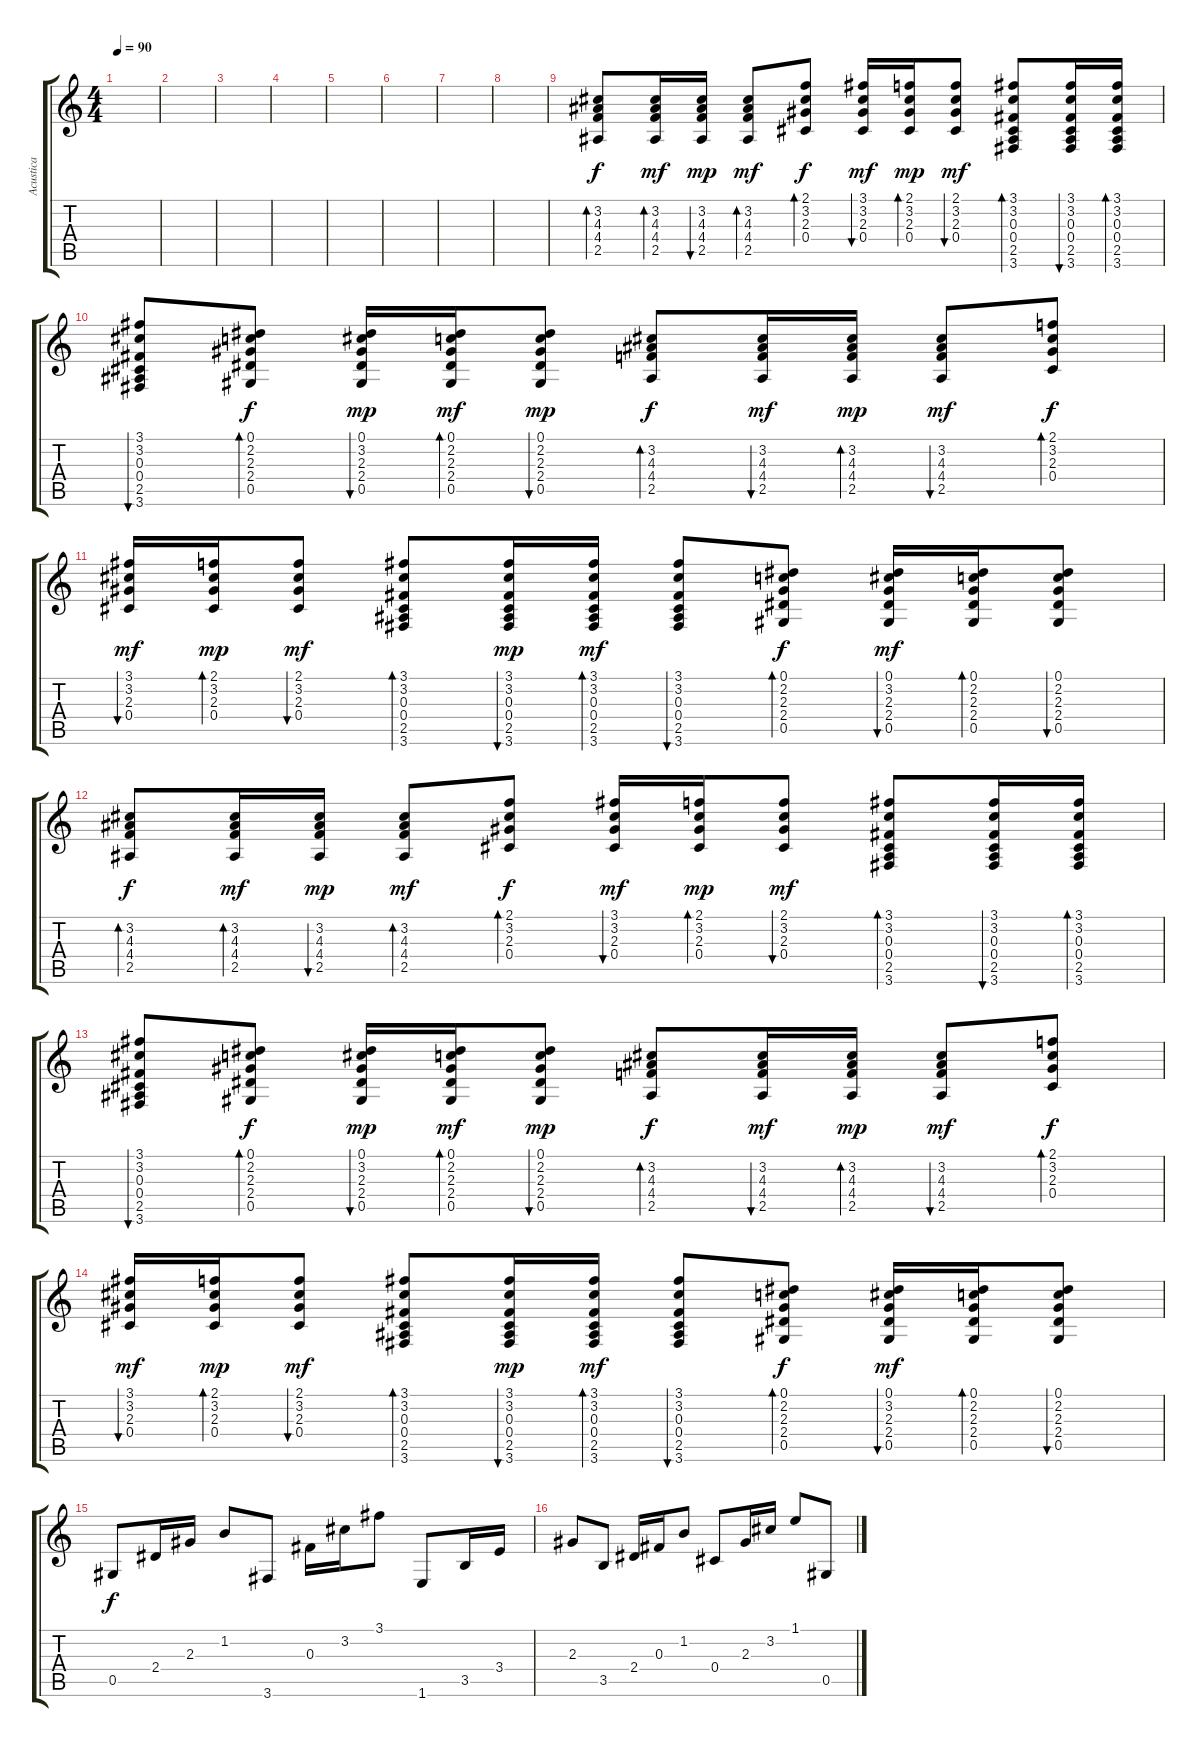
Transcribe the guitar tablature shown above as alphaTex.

\track ("Acustica" "Acustica") {instrument acousticguitarsteel}
\staff {score tabs}
\tuning (Eb4 Bb3 Gb3 Db3 Ab2 Eb2) {hide}
\ts (4 4)
\tempo 90
\clef g2
\ks c
|
|
|
|
|
|
|
|
(3.2 4.3 4.4 2.5).8{bd 60 instrument acousticguitarsteel} (3.2 4.3 4.4 2.5).16{bd 30 dy mf} (3.2 4.3 4.4 2.5).16{bu 30 dy mp} (3.2 4.3 4.4 2.5).8{bd 30 dy mf} (2.1 3.2 2.3 0.4).8{bd 60 dy f} (3.1 3.2 2.3 0.4).16{bu 30 dy mf} (2.1 3.2 2.3 0.4).16{bd 30 dy mp} (2.1 3.2 2.3 0.4).8{bu 30 dy mf} (3.1 3.2 0.3 0.4 2.5 3.6).8{bd 60} (3.1 3.2 0.3 0.4 2.5 3.6).16{bu 30} (3.1 3.2 0.3 0.4 2.5 3.6).16{bd 30} |
(3.1 3.2 0.3 0.4 2.5 3.6).8{bu 30} (0.1 2.2 2.3 2.4 0.5).8{bd 60 dy f} (0.1 3.2 2.3 2.4 0.5).16{bu 30 dy mp} (0.1 2.2 2.3 2.4 0.5).16{bd 30 dy mf} (0.1 2.2 2.3 2.4 0.5).8{bu 30 dy mp} (3.2 4.3 4.4 2.5).8{bd 60 dy f} (3.2 4.3 4.4 2.5).16{bu 30 dy mf} (3.2 4.3 4.4 2.5).16{bd 30 dy mp} (3.2 4.3 4.4 2.5).8{bu 30 dy mf} (2.1 3.2 2.3 0.4).8{bd 60 dy f} |
(3.1 3.2 2.3 0.4).16{bu 30 dy mf} (2.1 3.2 2.3 0.4).16{bd 30 dy mp} (2.1 3.2 2.3 0.4).8{bu 30 dy mf} (3.1 3.2 0.3 0.4 2.5 3.6).8{bd 60} (3.1 3.2 0.3 0.4 2.5 3.6).16{bu 30 dy mp} (3.1 3.2 0.3 0.4 2.5 3.6).16{bd 30 dy mf} (3.1 3.2 0.3 0.4 2.5 3.6).8{bu 30} (0.1 2.2 2.3 2.4 0.5).8{bd 60 dy f} (0.1 3.2 2.3 2.4 0.5).16{bu 30 dy mf} (0.1 2.2 2.3 2.4 0.5).16{bd 30} (0.1 2.2 2.3 2.4 0.5).8{bu 30} |
(3.2 4.3 4.4 2.5).8{bd 60 dy f} (3.2 4.3 4.4 2.5).16{bd 30 dy mf} (3.2 4.3 4.4 2.5).16{bu 30 dy mp} (3.2 4.3 4.4 2.5).8{bd 30 dy mf} (2.1 3.2 2.3 0.4).8{bd 60 dy f} (3.1 3.2 2.3 0.4).16{bu 30 dy mf} (2.1 3.2 2.3 0.4).16{bd 30 dy mp} (2.1 3.2 2.3 0.4).8{bu 30 dy mf} (3.1 3.2 0.3 0.4 2.5 3.6).8{bd 60} (3.1 3.2 0.3 0.4 2.5 3.6).16{bu 30} (3.1 3.2 0.3 0.4 2.5 3.6).16{bd 30} |
(3.1 3.2 0.3 0.4 2.5 3.6).8{bu 30} (0.1 2.2 2.3 2.4 0.5).8{bd 60 dy f} (0.1 3.2 2.3 2.4 0.5).16{bu 30 dy mp} (0.1 2.2 2.3 2.4 0.5).16{bd 30 dy mf} (0.1 2.2 2.3 2.4 0.5).8{bu 30 dy mp} (3.2 4.3 4.4 2.5).8{bd 60 dy f} (3.2 4.3 4.4 2.5).16{bu 30 dy mf} (3.2 4.3 4.4 2.5).16{bd 30 dy mp} (3.2 4.3 4.4 2.5).8{bu 30 dy mf} (2.1 3.2 2.3 0.4).8{bd 60 dy f} |
(3.1 3.2 2.3 0.4).16{bu 30 dy mf} (2.1 3.2 2.3 0.4).16{bd 30 dy mp} (2.1 3.2 2.3 0.4).8{bu 30 dy mf} (3.1 3.2 0.3 0.4 2.5 3.6).8{bd 60} (3.1 3.2 0.3 0.4 2.5 3.6).16{bu 30 dy mp} (3.1 3.2 0.3 0.4 2.5 3.6).16{bd 30 dy mf} (3.1 3.2 0.3 0.4 2.5 3.6).8{bu 30} (0.1 2.2 2.3 2.4 0.5).8{bd 60 dy f} (0.1 3.2 2.3 2.4 0.5).16{bu 30 dy mf} (0.1 2.2 2.3 2.4 0.5).16{bd 30} (0.1 2.2 2.3 2.4 0.5).8{bu 30} |
0.5.8{dy f} 2.4.16 2.3.16 1.2.8 3.6.8 0.3.16 3.2.16 3.1.8 1.6.8 3.5.16 3.4.16 |
2.3.8 3.5.8 2.4.16 0.3.16 1.2.8 0.4.8 2.3.16 3.2.16 1.1.8 0.5.8
